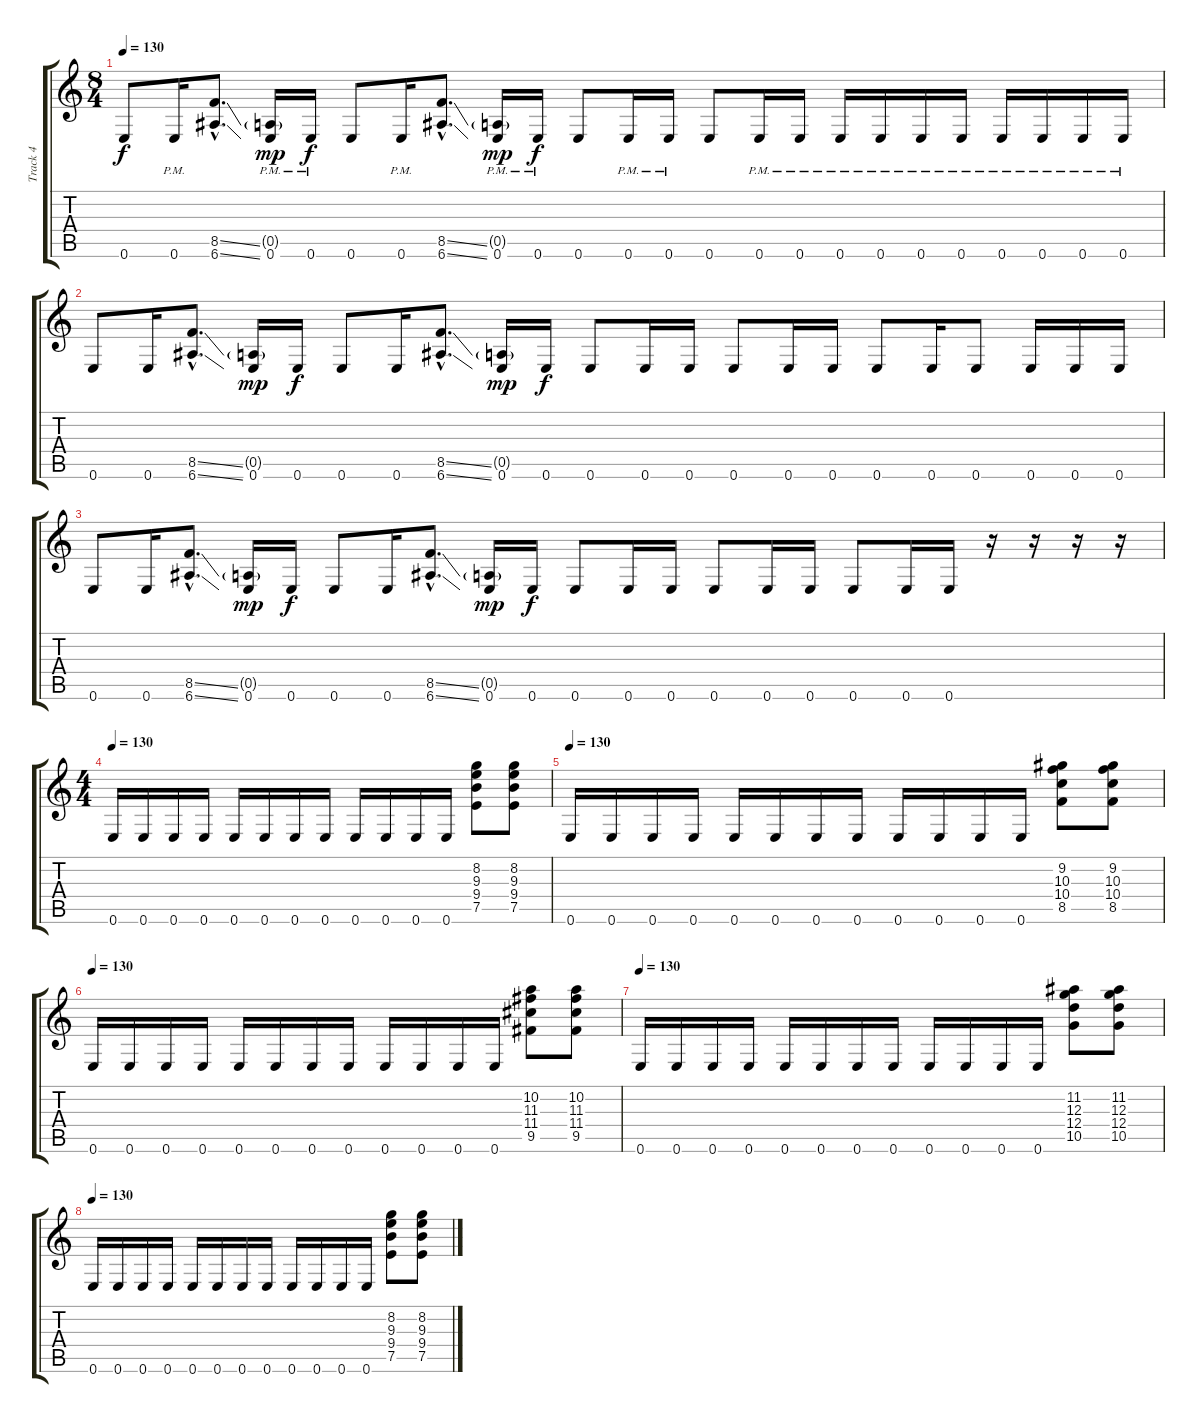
\track ("Track 4" "Track 4") {instrument distortionguitar}
\staff {score tabs}
\tuning (E4 B3 G3 D3 A2 E2) {hide}
\ts (8 4)
\tempo 130
\clef g2
\ks c
0.6.8{dy f} 0.6{pm}.16 (8.5{ss hac} 6.6{ss hac}).8{d} (0.5{g} 0.6{pm}).16{dy mp} 0.6{pm}.16{dy f} 0.6.8 0.6{pm}.16 (8.5{ss hac} 6.6{ss hac}).8{d} (0.5{g} 0.6{pm}).16{dy mp} 0.6{pm}.16{dy f} 0.6.8 0.6{pm}.16 0.6{pm}.16 0.6.8 0.6{pm}.16 0.6{pm}.16 0.6{pm}.16 0.6{pm}.16 0.6{pm}.16 0.6{pm}.16 0.6{pm}.16 0.6{pm}.16 0.6{pm}.16 0.6{pm}.16 |
0.6.8 0.6.16 (8.5{ss hac} 6.6{ss hac}).8{d} (0.5{g} 0.6).16{dy mp} 0.6.16{dy f} 0.6.8 0.6.16 (8.5{ss hac} 6.6{ss hac}).8{d} (0.5{g} 0.6).16{dy mp} 0.6.16{dy f} 0.6.8 0.6.16 0.6.16 0.6.8 0.6.16 0.6.16 0.6.8 0.6.16 0.6.8 0.6.16 0.6.16 0.6.16 |
0.6.8 0.6.16 (8.5{ss hac} 6.6{ss hac}).8{d} (0.5{g} 0.6).16{dy mp} 0.6.16{dy f} 0.6.8 0.6.16 (8.5{ss hac} 6.6{ss hac}).8{d} (0.5{g} 0.6).16{dy mp} 0.6.16{dy f} 0.6.8 0.6.16 0.6.16 0.6.8 0.6.16 0.6.16 0.6.8 0.6.16 0.6.16 r.16 r.16 r.16 r.16 |
\ts (4 4)
\tempo 130
0.6.16 0.6.16 0.6.16 0.6.16 0.6.16 0.6.16 0.6.16 0.6.16 0.6.16 0.6.16 0.6.16 0.6.16 (8.2 9.3 9.4 7.5).8 (8.2 9.3 9.4 7.5).8 |
\tempo 130
0.6.16 0.6.16 0.6.16 0.6.16 0.6.16 0.6.16 0.6.16 0.6.16 0.6.16 0.6.16 0.6.16 0.6.16 (9.2 10.3 10.4 8.5).8 (9.2 10.3 10.4 8.5).8 |
\tempo 130
0.6.16 0.6.16 0.6.16 0.6.16 0.6.16 0.6.16 0.6.16 0.6.16 0.6.16 0.6.16 0.6.16 0.6.16 (10.2 11.3 11.4 9.5).8 (10.2 11.3 11.4 9.5).8 |
\tempo 130
0.6.16 0.6.16 0.6.16 0.6.16 0.6.16 0.6.16 0.6.16 0.6.16 0.6.16 0.6.16 0.6.16 0.6.16 (11.2 12.3 12.4 10.5).8 (11.2 12.3 12.4 10.5).8 |
\tempo 130
0.6.16 0.6.16 0.6.16 0.6.16 0.6.16 0.6.16 0.6.16 0.6.16 0.6.16 0.6.16 0.6.16 0.6.16 (8.2 9.3 9.4 7.5).8 (8.2 9.3 9.4 7.5).8
